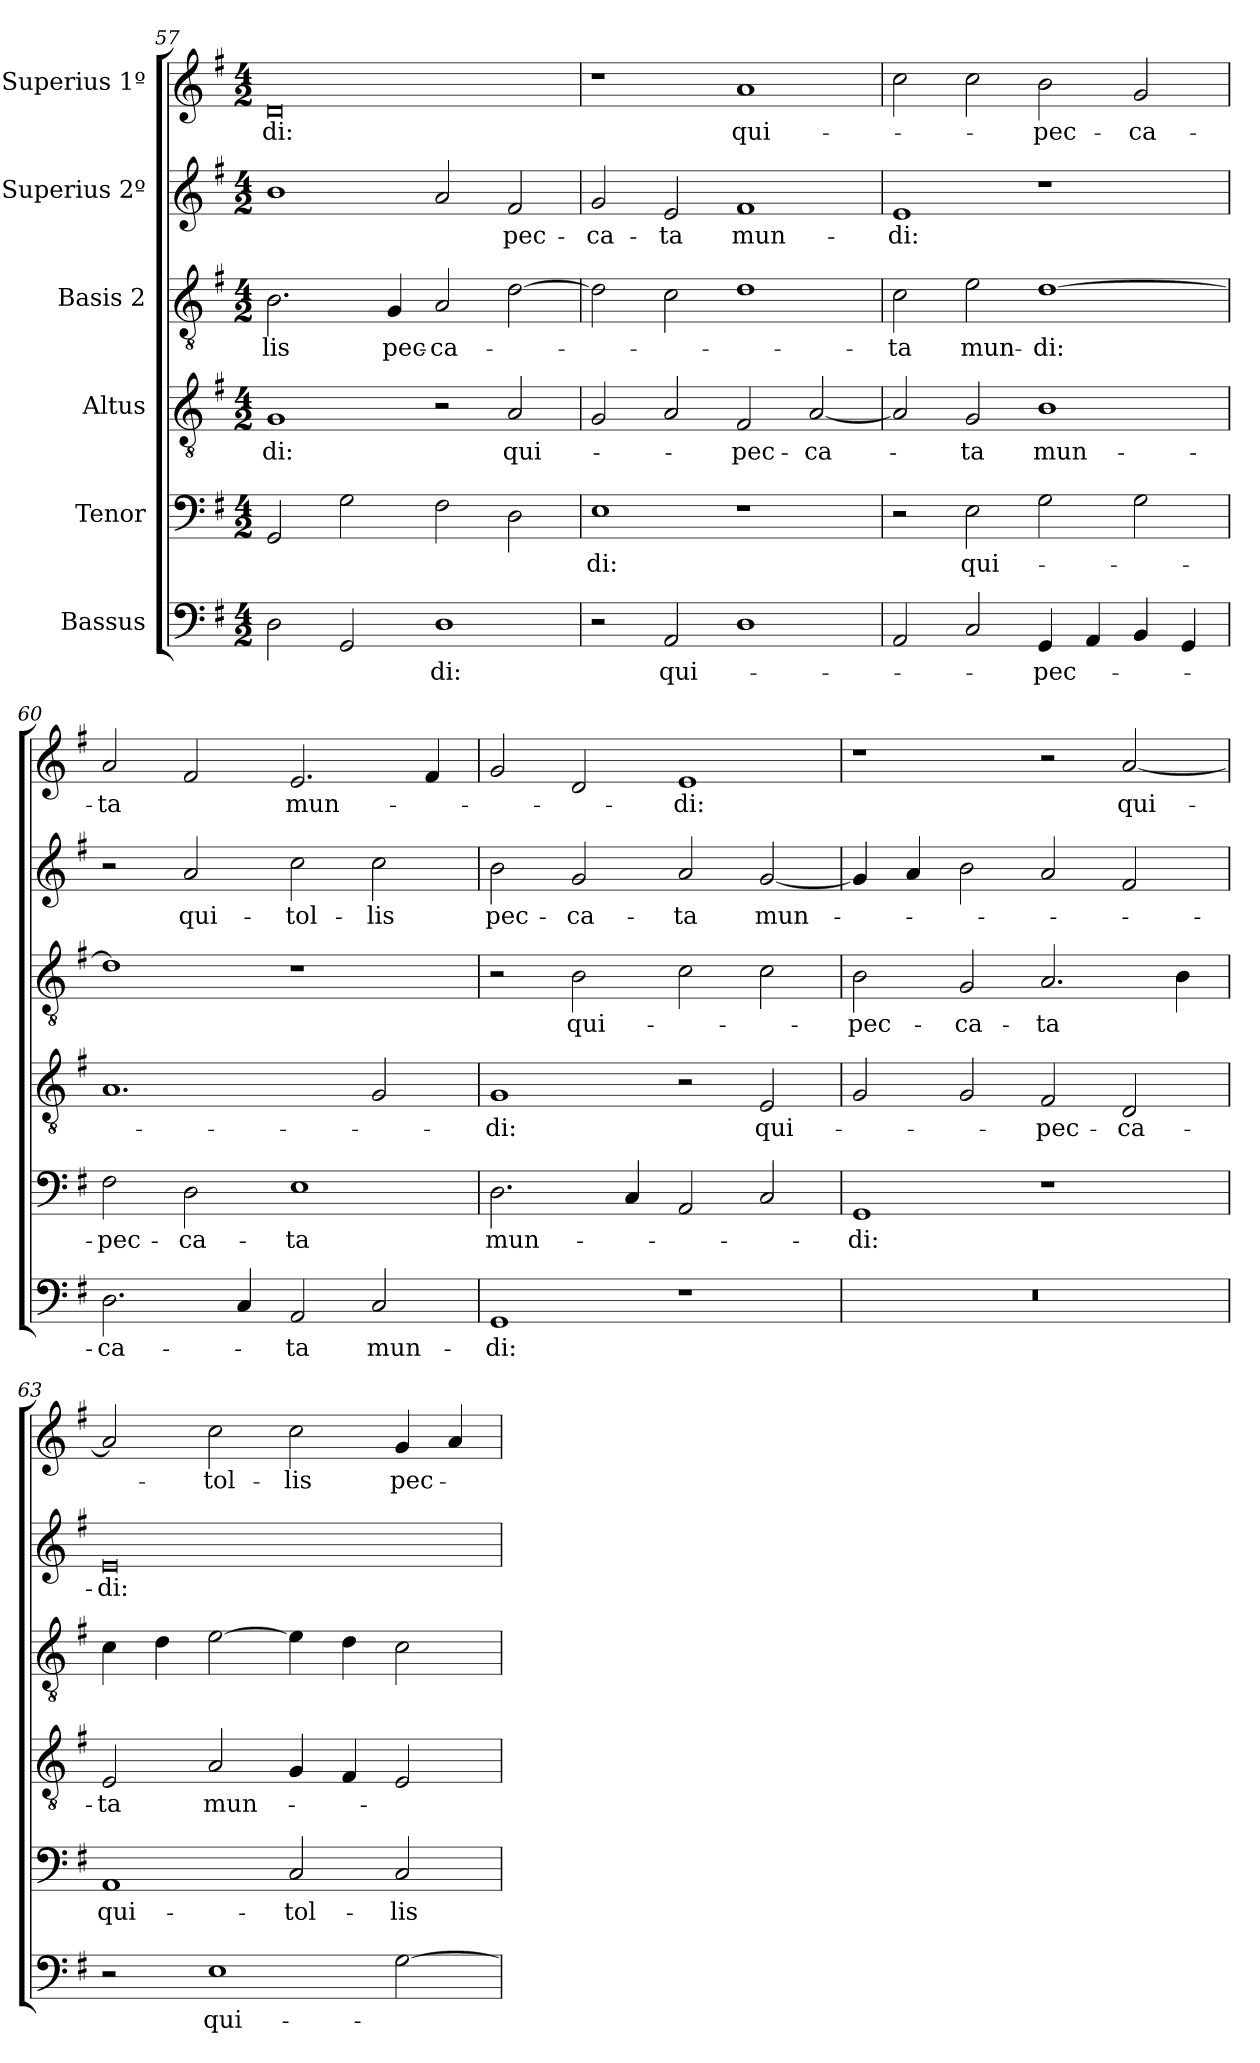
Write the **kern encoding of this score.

**kern	**text	**kern	**text	**kern	**text	**kern	**text	**kern	**text	**kern	**text
*part6	*part6	*part5	*part5	*part4	*part4	*part3	*part3	*part2	*part2	*part1	*part1
*staff6	*staff6	*staff5	*staff5	*staff4	*staff4	*staff3	*staff3	*staff2	*staff2	*staff1	*staff1
*I"Bassus	*	*I"Tenor	*	*I"Altus	*	*I"Basis 2	*	*I"Superius 2º	*	*I"Superius 1º	*
*clefF4	*	*clefF4	*	*clefGv2	*	*clefGv2	*	*clefG2	*	*clefG2	*
*k[f#]	*	*k[f#]	*	*k[f#]	*	*k[f#]	*	*k[f#]	*	*k[f#]	*
*M4/2	*	*M4/2	*	*M4/2	*	*M4/2	*	*M4/2	*	*M4/2	*
=57	=57	=57	=57	=57	=57	=57	=57	=57	=57	=57	=57
2D\	.	2GG/	.	1G/	-di:	2.B\	-lis	1b\	.	0d/	-di:
2GG/	.	2G\	.	.	.	.	.	.	.	.	.
.	.	.	.	.	.	4G/	pec-	.	.	.	.
1D\	-di:	2F#\	.	2r	.	2A/	-ca-	2a/	.	.	.
.	.	2D\	.	2A/	qui-	[2d\	.	2f#/	-pec-	.	.
=58	=58	=58	=58	=58	=58	=58	=58	=58	=58	=58	=58
2r	.	1E\	-di:	2G/	.	2d\]	.	2g/	-ca-	1r	.
2AA/	qui-	.	.	2A/	.	2c\	.	2e/	-ta	.	.
1D\	.	1r	.	2F#/	-pec-	1d\	.	1f#/	mun-	1a/	qui-
.	.	.	.	[2A/	-ca-	.	.	.	.	.	.
=59	=59	=59	=59	=59	=59	=59	=59	=59	=59	=59	=59
2AA/	.	2r	.	2A/]	.	2c\	-ta	1e/	-di:	2cc\	.
2C/	.	2E\	qui-	2G/	-ta	2e\	mun-	.	.	2cc\	.
4GG/	pec-	2G\	.	1B\	mun-	[1d\	-di:	1r	.	2b\	-pec-
4AA/	.	.	.	.	.	.	.	.	.	.	.
4BB/	.	2G\	.	.	.	.	.	.	.	2g/	-ca-
4GG/	.	.	.	.	.	.	.	.	.	.	.
=60	=60	=60	=60	=60	=60	=60	=60	=60	=60	=60	=60
2.D\	-ca-	2F#\	-pec-	1.A/	.	1d\]	.	2r	.	2a/	-ta
.	.	2D\	-ca-	.	.	.	.	2a/	qui-	2f#/	.
4C/	.	.	.	.	.	.	.	.	.	.	.
2AA/	-ta	1E\	-ta	.	.	1r	.	2cc\	-tol-	2.e/	mun-
2C/	mun-	.	.	2G/	.	.	.	2cc\	-lis	.	.
.	.	.	.	.	.	.	.	.	.	4f#/	.
=61	=61	=61	=61	=61	=61	=61	=61	=61	=61	=61	=61
1GG/	-di:	2.D\	mun-	1G/	-di:	2r	.	2b\	pec-	2g/	.
.	.	.	.	.	.	2B\	qui-	2g/	-ca-	2d/	.
.	.	4C/	.	.	.	.	.	.	.	.	.
1r	.	2AA/	.	2r	.	2c\	.	2a/	-ta	1e/	-di:
.	.	2C/	.	2E/	qui-	2c\	.	[2g/	mun-	.	.
=62	=62	=62	=62	=62	=62	=62	=62	=62	=62	=62	=62
0r	.	1GG/	-di:	2G/	.	2B\	-pec-	4g/]	.	1r	.
.	.	.	.	.	.	.	.	4a/	.	.	.
.	.	.	.	2G/	.	2G/	-ca-	2b\	.	.	.
.	.	1r	.	2F#/	-pec-	2.A/	-ta	2a/	.	2r	.
.	.	.	.	2D/	-ca-	.	.	2f#/	.	[2a/	qui-
.	.	.	.	.	.	4B\	.	.	.	.	.
=63	=63	=63	=63	=63	=63	=63	=63	=63	=63	=63	=63
2r	.	1AA/	qui-	2E/	-ta	4c\	.	0e/	-di:	2a/]	.
.	.	.	.	.	.	4d\	.	.	.	.	.
1E\	qui-	.	.	2A/	mun-	[2e\	.	.	.	2cc\	-tol-
.	.	2C/	-tol-	4G/	.	4e\]	.	.	.	2cc\	-lis
.	.	.	.	4F#/	.	4d\	.	.	.	.	.
[2G\	.	2C/	-lis	2E/	.	2c\	.	.	.	4g/	pec-
.	.	.	.	.	.	.	.	.	.	4a/	.
=	=	=	=	=	=	=	=	=	=	=	=
*-	*-	*-	*-	*-	*-	*-	*-	*-	*-	*-	*-
